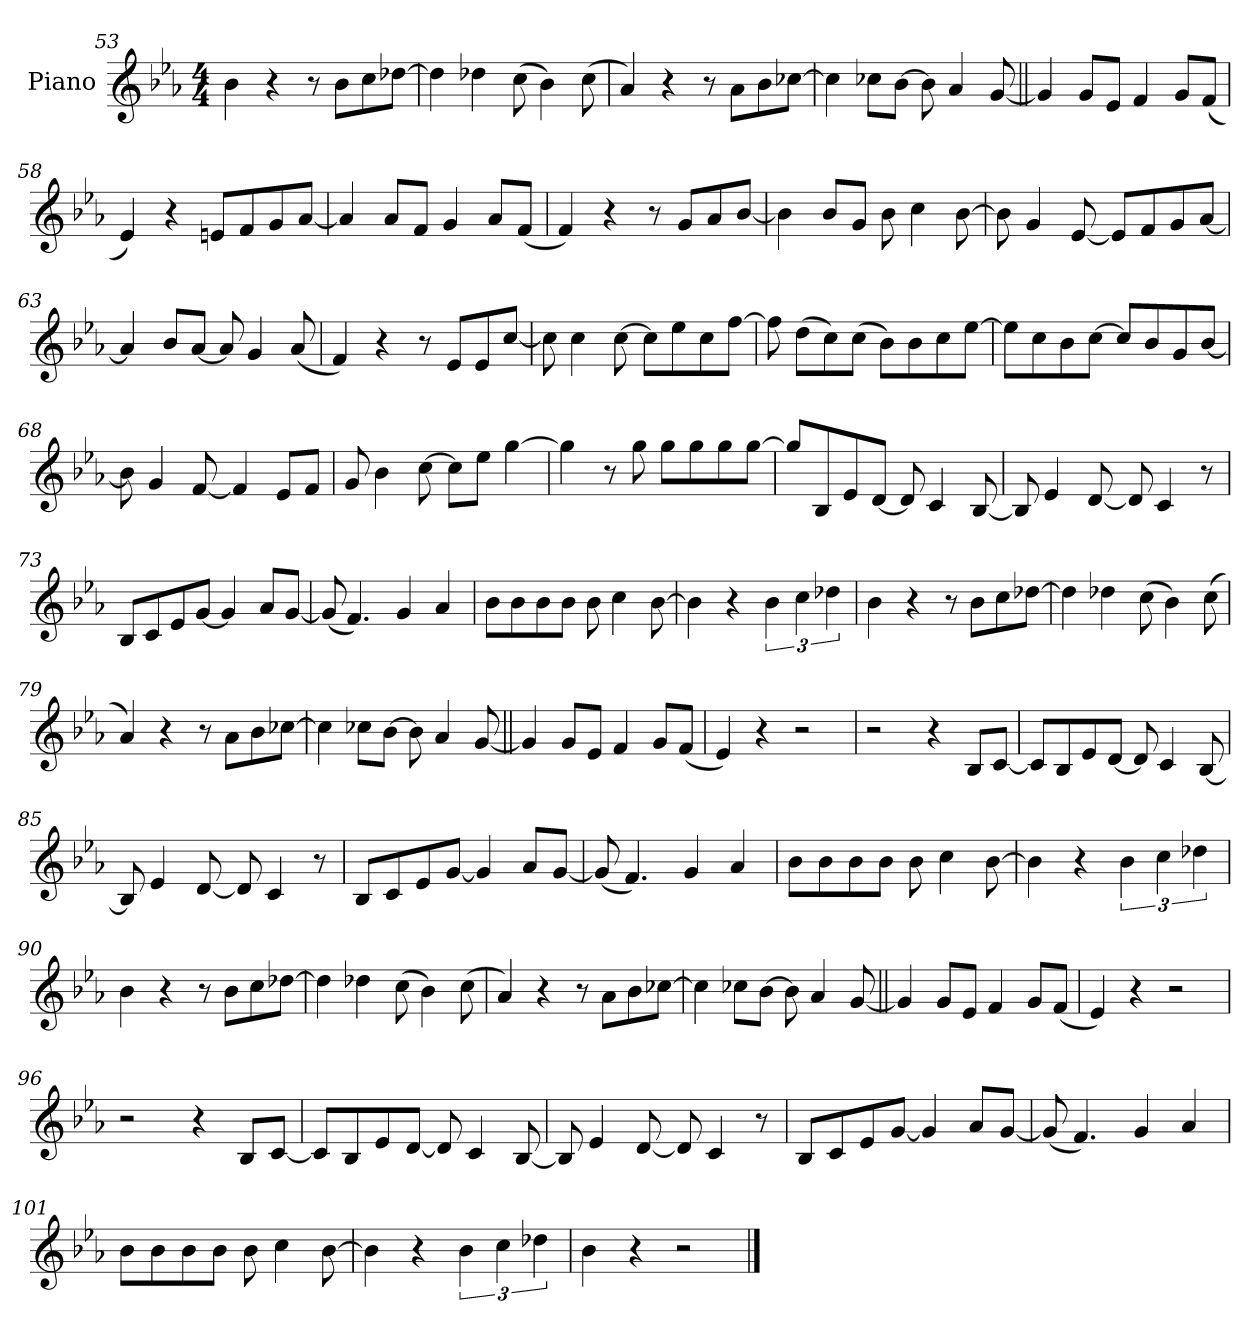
**kern
*part1
*staff1
*I"Piano
*I'Pno.
*clefG2
*k[b-e-a-]
*M4/4
=53
4b-
4r
8r
8b-L
8cc
[8dd-XJ
=54
4dd-]
4dd-X
(>8cc
4b-)
(>8cc
=55
4a-)
4r
8r
8a-L
8b-
[8cc-XJ
=56
4cc-]
8cc-XL
[8b-J
8b-]
4a-
[8g
=57||
4g]
8gL
8e-J
4f
8gL
(<8fJ
=58
4e-)
4r
8enL
8f
8g
[8a-J
=59
4a-]
8a-L
8fJ
4g
8a-L
(<8fJ
=60
4f)
4r
8r
8gL
8a-
[8b-J
=61
4b-]
8b-L
8gJ
8b-
4cc
[8b-
=62
8b-]
4g
[8e-
8e-L]
8f
8g
[8a-J
=63
4a-]
8b-L
[8a-J
8a-]
4g
(<8a-
=64
4f)
4r
8r
8e-L
8e-
[8ccJ
=65
8cc]
4cc
[8cc
8ccL]
8ee-
8cc
[8ffJ
=66
8ff]
(>8ddL
8cc)
(>8ccJ
8b-L)
8b-
8cc
[8ee-J
=67
8ee-L]
8cc
8b-
[8ccJ
8ccL]
8b-
8g
[8b-J
=68
8b-]
4g
[8f
4f]
8e-L
8fJ
=69
8g
4b-
[8cc
8ccL]
8ee-J
[4gg
=70
4gg]
8r
8gg
8ggL
8gg
8gg
[8ggJ
=71
8ggL]
8B-
8e-
[8dJ
8d]
4c
[8B-
=72
8B-]
4e-
[8d
8d]
4c
8r
=73
8B-L
8c
8e-
[8gJ
4g]
8a-L
[8gJ
=74
(<8g]
4.f)
4g
4a-
=75
8b-L
8b-
8b-
8b-J
8b-
4cc
[8b-
=76
4b-]
4r
6b-
6cc
6dd-X
=77
4b-
4r
8r
8b-L
8cc
[8dd-XJ
=78
4dd-]
4dd-X
(>8cc
4b-)
(>8cc
=79
4a-)
4r
8r
8a-L
8b-
[8cc-XJ
=80
4cc-]
8cc-XL
[8b-J
8b-]
4a-
[8g
=81||
4g]
8gL
8e-J
4f
8gL
(<8fJ
=82
4e-)
4r
2r
=83
2r
4r
8B-L
[8cJ
=84
8cL]
8B-
8e-
[8dJ
8d]
4c
[8B-
=85
8B-]
4e-
[8d
8d]
4c
8r
=86
8B-L
8c
8e-
[8gJ
4g]
8a-L
[8gJ
=87
(<8g]
4.f)
4g
4a-
=88
8b-L
8b-
8b-
8b-J
8b-
4cc
[8b-
=89
4b-]
4r
6b-
6cc
6dd-X
=90
4b-
4r
8r
8b-L
8cc
[8dd-XJ
=91
4dd-]
4dd-X
(>8cc
4b-)
(>8cc
=92
4a-)
4r
8r
8a-L
8b-
[8cc-XJ
=93
4cc-]
8cc-XL
[8b-J
8b-]
4a-
[8g
=94||
4g]
8gL
8e-J
4f
8gL
(<8fJ
=95
4e-)
4r
2r
=96
2r
4r
8B-L
[8cJ
=97
8cL]
8B-
8e-
[8dJ
8d]
4c
[8B-
=98
8B-]
4e-
[8d
8d]
4c
8r
=99
8B-L
8c
8e-
[8gJ
4g]
8a-L
[8gJ
=100
(<8g]
4.f)
4g
4a-
=101
8b-L
8b-
8b-
8b-J
8b-
4cc
[8b-
=102
4b-]
4r
6b-
6cc
6dd-X
=103
4b-
4r
2r
==
*-
